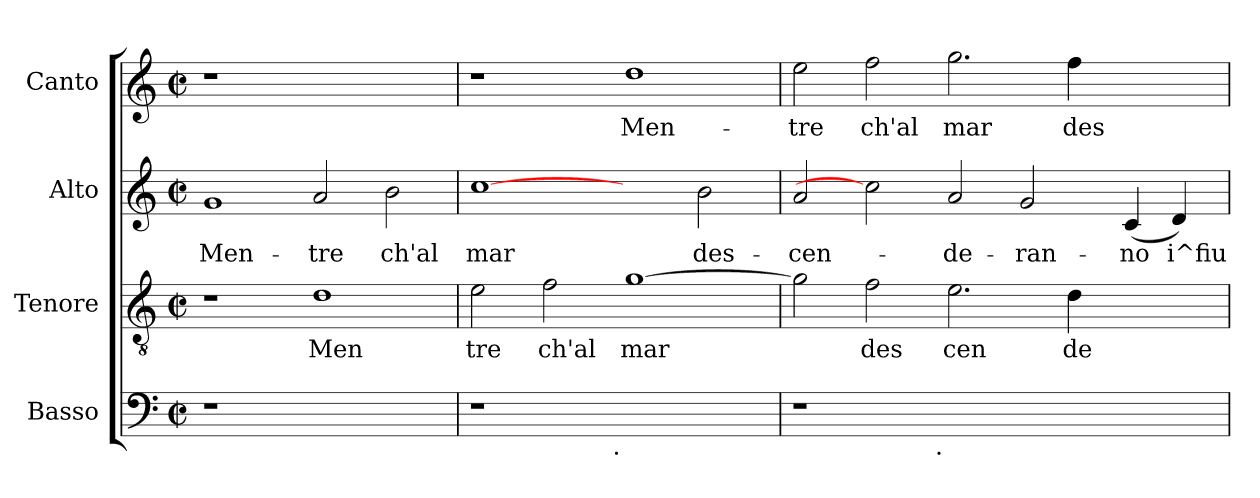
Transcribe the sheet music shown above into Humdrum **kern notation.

**kern	**kern	**text	**kern	**text	**kern	**text
*part4	*part3	*part3	*part2	*part2	*part1	*part1
*staff4	*staff3	*staff3	*staff2	*staff2	*staff1	*staff1
*I"Basso	*I"Tenore	*	*I"Alto	*	*I"Canto	*
!!LO:PB:g=z
*stria5	*stria5	*	*stria5	*	*stria5	*
*clefF4	*clefGv2	*	*clefG2	*	*clefG2	*
*k[]	*k[]	*	*k[]	*	*k[]	*
*C:	*C:	*	*C:	*	*C:	*
*M2/2	*M2/2	*	*M2/2	*	*M2/2	*
*met(c|)	*met(c|)	*	*met(c|)	*	*met(c|)	*
=1	=1	=1	=1	=1	=1	=1
!	!	!	!	!LO:LY:b:cj	!	!
1r	1r	.	1g	Men-	1r	.
!	!	!LO:LY:b:cj	!	!LO:LY:b:cj	!	!
1ryy	1d	Men	2a/	-tre	1ryy	.
!	!	!	!	!LO:LY:b:cj	!	!
.	.	.	2b\	ch'al	.	.
=2	=2	=2	=2	=2	=2	=2
!	!	!LO:LY:b:cj	!	!LO:LY:b:cj	!	!
*^	*	*	*	*	*	*
1r	2ryy	2e\	tre	[1cc	mar	1r	.
!	!	!	!LO:LY:b:cj	!	!	!	!
.	4...ryy	2f\	ch'al	.	.	.	.
!	!LO:TX:b:t=.	!	!	!	!	!	!
.	1ryy	.	.	.	.	.	.
!	!	!	!LO:LY:b:cj	!	!	!	!LO:LY:b:cj
1ryy	.	[>1g	mar	2ryy	.	1dd	Men-
!	!	!	!	!	!LO:LY:b:cj	!	!
.	.	.	.	2b\	des-	.	.
.	32ryy	.	.	.	.	.	.
=3	=3	=3	=3	=3	=3	=3	=3
!	!	!	!LO:LY:b:cj	!	!LO:LY:b:cj	!	!LO:LY:b:cj
1r	2ryy	2g\]	.	2a/	-cen-	2ee\	-tre
!	!	!	!LO:LY:b:cj	!	!	!	!LO:LY:b:cj
.	4...ryy	2f\	des	2cc]	.	2ff\	ch'al
!	!LO:TX:b:t=.	!	!	!	!	!	!
.	1ryy	.	.	.	.	.	.
!	!	!	!LO:LY:b:cj	!	!LO:LY:b:cj	!	!LO:LY:b:cj
1.ryy	.	2.e\	cen	2a/	-de-	2.gg\	mar
!	!	!	!	!	!LO:LY:b:cj	!	!
.	.	.	.	2g/	-ran-	.	.
!	!	!	!LO:LY:b:cj	!	!	!	!LO:LY:b:cj
.	.	4d\	de	.	.	4ff\	des-
.	2ryy	.	.	.	.	.	.
!	!	!	!	!	!LO:LY:b:cj	!	!
.	.	2ryy	.	(<4c/	-no	2ryy	.
!	!	!	!	!	!LO:LY:b:cj	!	!
.	.	.	.	4d/)	i^fiu-	.	.
.	32ryy	.	.	.	.	.	.
*v	*v	*	*	*	*	*	*
=	=	=	=	=	=	=
*-	*-	*-	*-	*-	*-	*-
